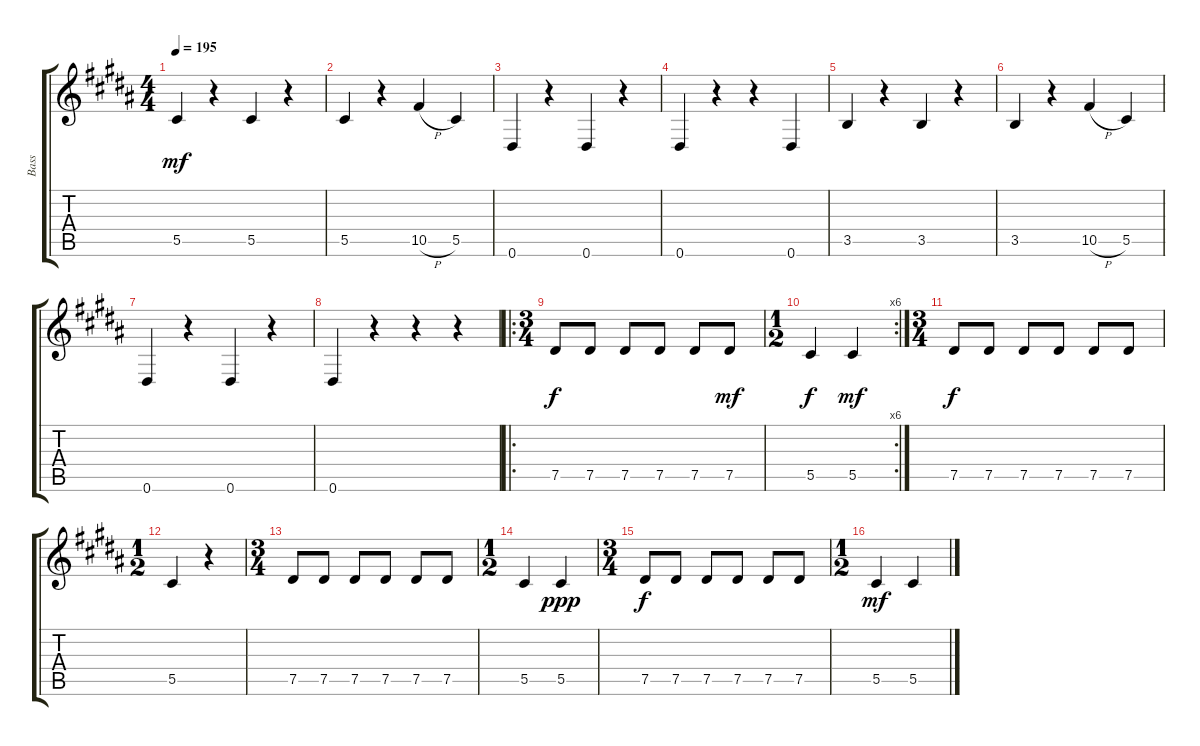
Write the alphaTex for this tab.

\track ("Bass" "Bass") {instrument electricbassfinger}
\staff {score tabs}
\tuning (Eb4 Bb3 Gb3 Db3 Ab2 Eb2) {hide}
\ts (4 4)
\tempo 195
\clef g2
\ks b
5.5.4{dy mf} r.4 5.5.4 r.4 |
5.5.4 r.4 10.5{h}.4 5.5.4 |
0.6.4 r.4 0.6.4 r.4 |
0.6.4 r.4 r.4 0.6.4 |
3.5.4 r.4 3.5.4 r.4 |
3.5.4 r.4 10.5{h}.4 5.5.4 |
0.6.4 r.4 0.6.4 r.4 |
0.6.4 r.4 r.4 r.4 |
\ro
\ts (3 4)
7.5.8{dy f} 7.5.8 7.5.8 7.5.8 7.5.8 7.5.8{dy mf} |
\rc 6
\ts (1 2)
5.5.4{dy f} 5.5.4{dy mf} |
\ts (3 4)
7.5.8{dy f} 7.5.8 7.5.8 7.5.8 7.5.8 7.5.8 |
\ts (1 2)
5.5.4 r.4 |
\ts (3 4)
7.5.8 7.5.8 7.5.8 7.5.8 7.5.8 7.5.8 |
\ts (1 2)
5.5.4 5.5.4{dy ppp} |
\ts (3 4)
7.5.8{dy f} 7.5.8 7.5.8 7.5.8 7.5.8 7.5.8 |
\ts (1 2)
5.5.4{dy mf} 5.5.4
